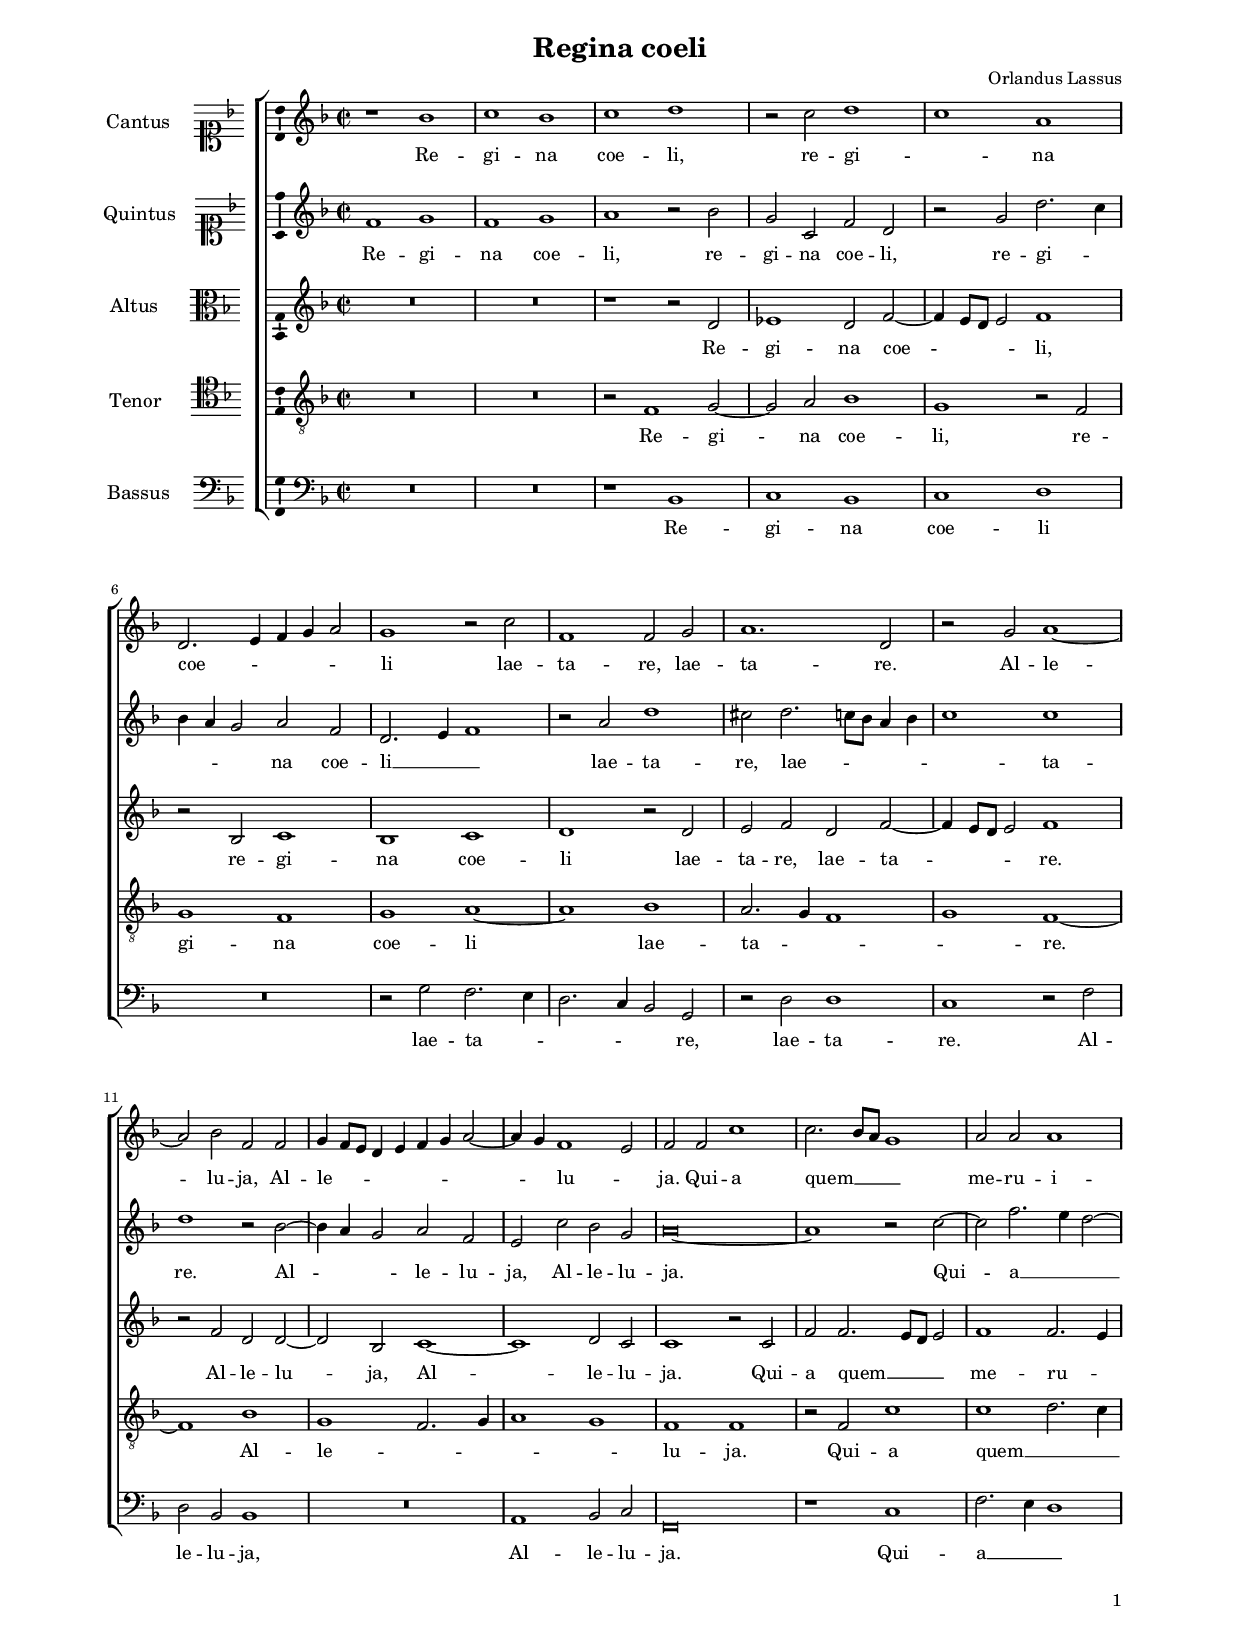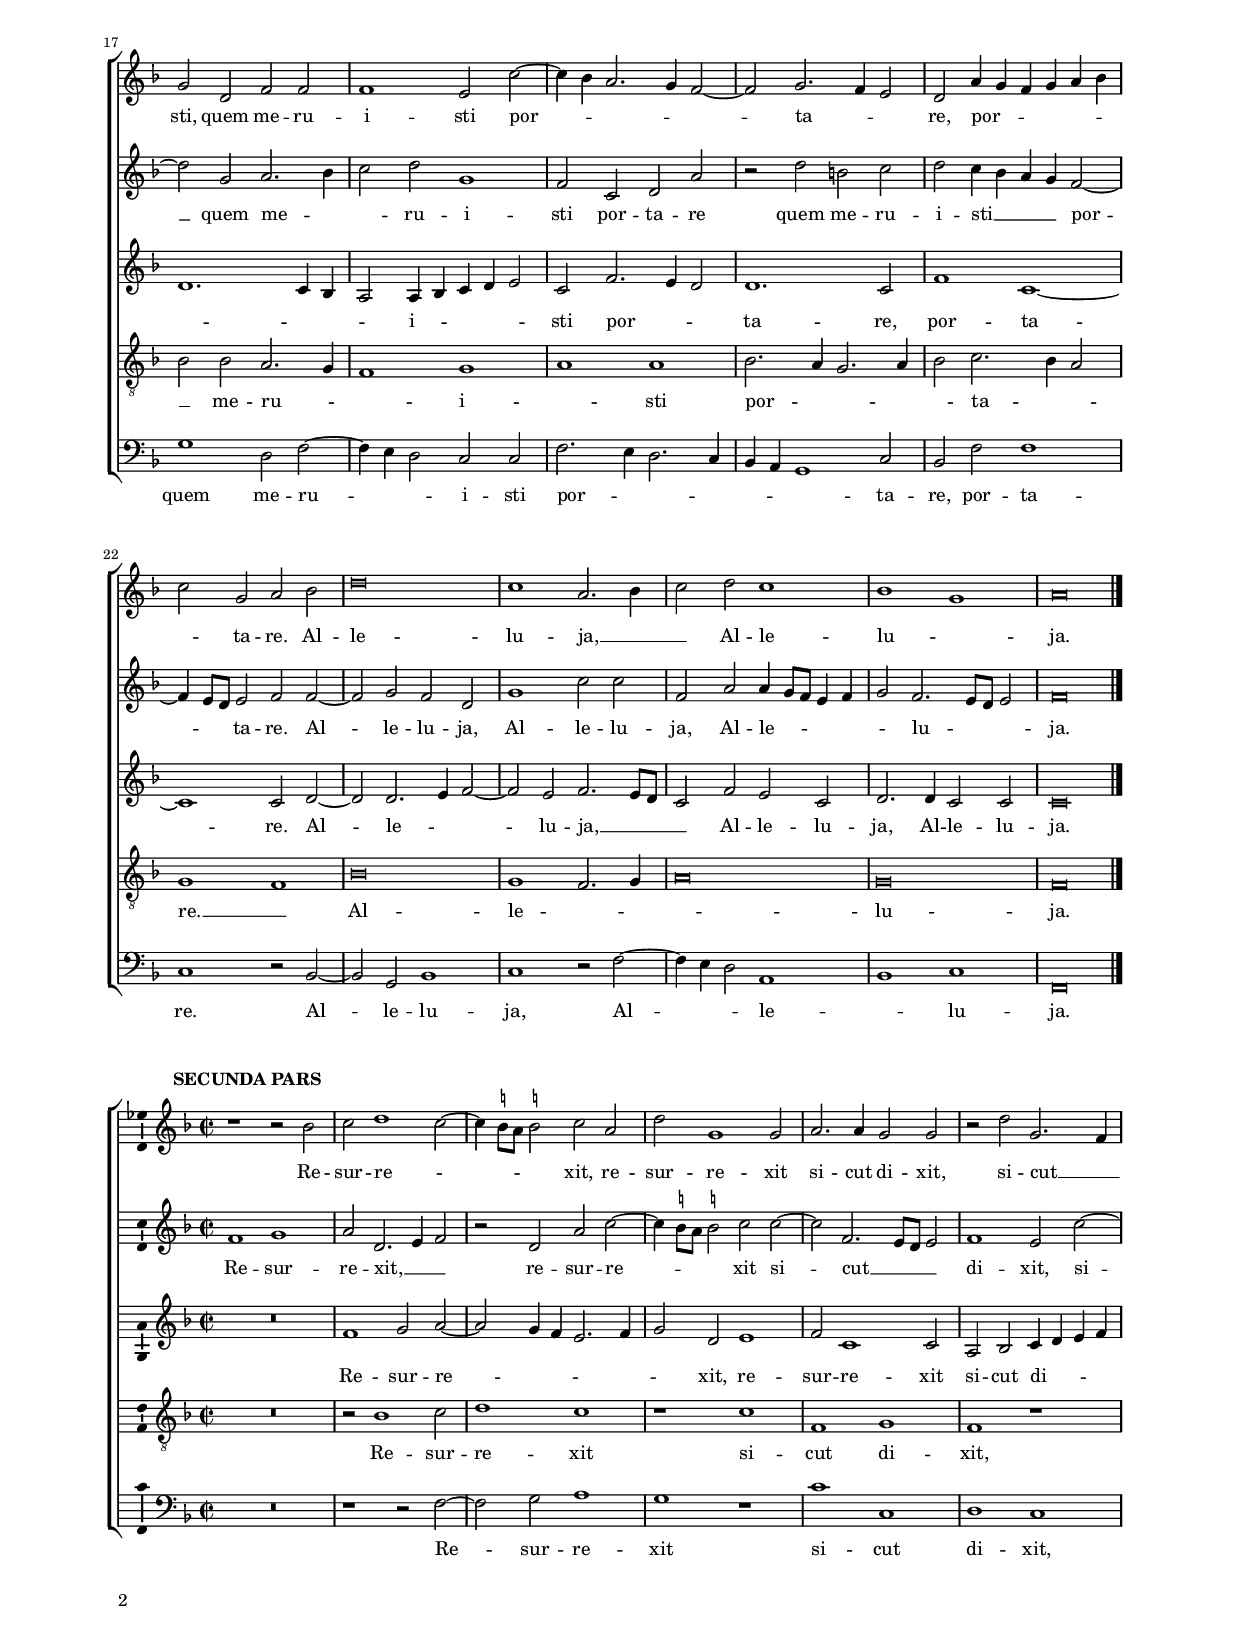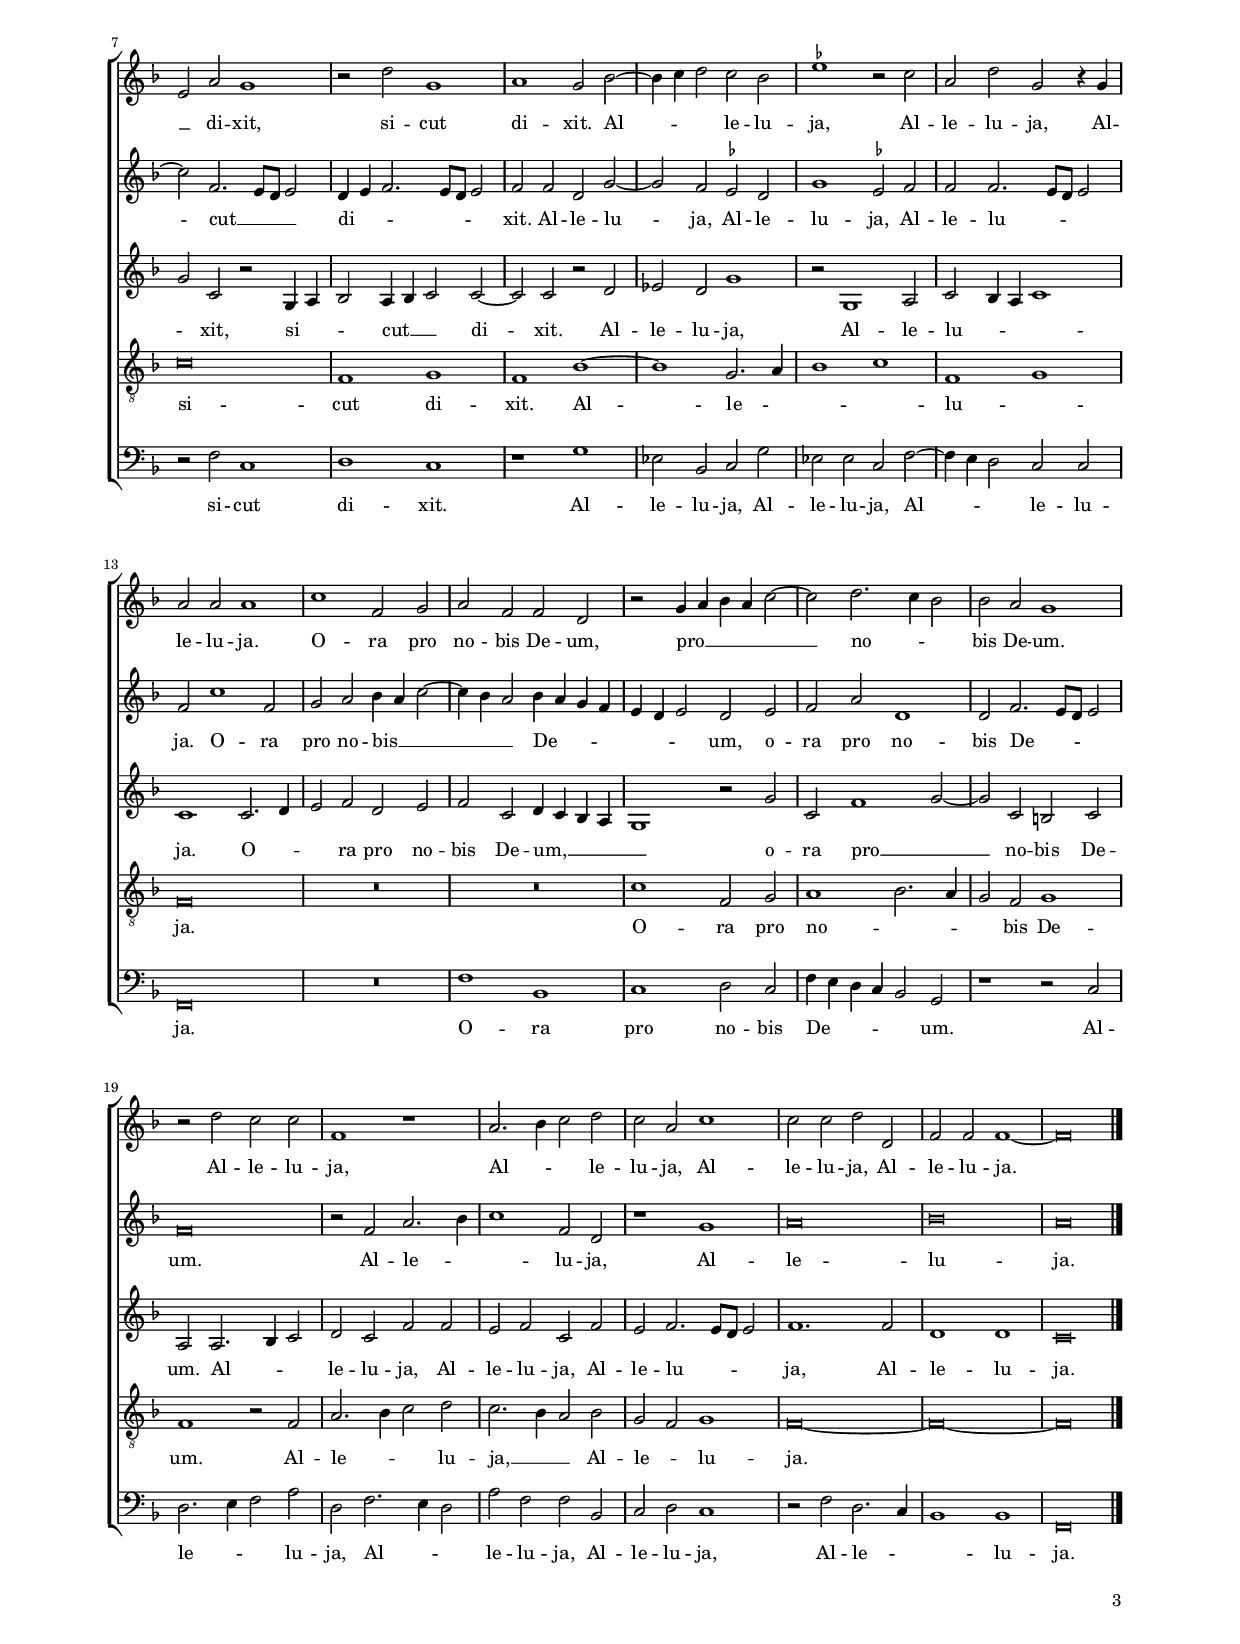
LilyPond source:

\header
{
  title="Regina coeli"
  composer="Orlandus Lassus"
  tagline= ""
}

\version "2.24.0"
\language deutsch
#(set-global-staff-size 15)
% #(set-default-paper-size "letter")
#(ly:set-option 'point-and-click #f)

	
	ficta = { \once \set suggestAccidentals = ##t }
	
	forget = #(define-music-function (music) (ly:music?) #{
		\accidentalStyle forget
		$music
		\accidentalStyle default
		#})
	
	m = \melisma
	me = \melismaEnd


\paper
	{
	top-margin = 1.8 \cm
	bottom-margin = 1.2 \cm
	left-margin = 2 \cm
	right-margin = 2 \cm
	ragged-bottom = ##f
	ragged-last-bottom = ##f
	print-page-number = ##f
	score-system-spacing = #'((basic-distance . 17) (minimum-distance . 14) (padding . 6) (strechability . 150))
	system-system-spacing = #'((basic-distance . 17) (minimum-distance . 14) (padding . 6) (strechability . 150))
	oddFooterMarkup=\markup   \fill-line { "" \fromproperty #'page:page-number-string }
	evenFooterMarkup=\markup  \fill-line { \fromproperty #'page:page-number-string "" }
	last-bottom-spacing = #'((basic-distance . 12) (minimum-distance . 7) (padding . 4))
%	systems-per-page = 3
%	page-count = 6
%	min-systems-per-page = 3
	}

global = {
	\key f \major
	\time 2/2 \set Score.measureLength = #(ly:make-moment 2/1)
	\skip 1*2*27 \bar "|."
	}
	

incipitcantus = \markup { \score {
	{
	\set Staff.instrumentName = \markup { \fontsize #1 "Cantus" }
	\key f \major
	\clef soprano
	s4 \bar ""
	}
	\layout  {
	raggedright = ##t
	indent = 1.8 \cm
	line-width = 2.5 \cm
	\context { \Staff \remove Time_signature_engraver }
	\override Staff.Clef.Y-extent = #'(0 . 0)
	}} \hspace #1 }
      
       
incipitquintus = \markup { \score {
	{
	\set Staff.instrumentName = \markup { \fontsize #1 "Quintus" }
	\key f \major
	\clef soprano
	s4 \bar ""
	}
	\layout  {
	raggedright = ##t
	indent = 1.8 \cm
	line-width = 2.5 \cm
	\context { \Staff \remove Time_signature_engraver }
	\override Staff.Clef.Y-extent = #'(0 . 0)
	}} \hspace #1 }
      

incipitaltus = \markup { \score {
	{
	\set Staff.instrumentName = \markup { \fontsize #1 "Altus" }
	\key f \major
	\clef alto
	s4 \bar ""
	}
	\layout  {
	raggedright = ##t
	indent = 1.8 \cm
	line-width = 2.5 \cm
	\context { \Staff \remove Time_signature_engraver }
	\override Staff.Clef.Y-extent = #'(0 . 0)
	}} \hspace #1 }


incipittenor = \markup { \score {
	{
	\set Staff.instrumentName = \markup { \fontsize #1 "Tenor" }
	\key f \major
	\clef tenor
	s4 \bar ""
	}
	\layout  {
	raggedright = ##t
	indent = 1.8 \cm
	line-width = 2.5 \cm
	\context { \Staff \remove Time_signature_engraver }
	\override Staff.Clef.Y-extent = #'(0 . 0)
	}} \hspace #1 }
      
      
incipitbassus = \markup { \score {
	{
	\set Staff.instrumentName = \markup { \fontsize #1 "Bassus" }
	\key f \major
	\clef bass
	s4 \bar ""
	}
	\layout  {
	raggedright = ##t
	indent = 1.8 \cm
	line-width = 2.5 \cm
	\context { \Staff \remove Time_signature_engraver }
	\override Staff.Clef.Y-extent = #'(0 . 0)
	}} \hspace #1 }


cantus =  \relative c''
	{
	r1 b
	c1 b
	c1 d
	r2 c d1
%5
	c1 a |
	d,2. e4 f g a2
	g1 r2 c
	f,1 f2 g
	a1. d,2
%10
	r2 g a1~ |
	a2 b f f
	g4 f8 e d4 e f g a2~
	a4 g f1 e2
	f2 f c'1
%15
	c2. b8 a g1 |
	a2 a a1
	g2 d f f
	f1 e2 c'~
	c4 b a2. g4 f2~
%20
	f2 g2. f4 e2 |
	d2 a'4 g f g a b
	c2 g a b
	d\breve
	c1 a2. b4
%25
	c2 d c1 |
	b1 g
	a\breve |
	}


quintus =  \relative c''
	{
	f,1 g
	f1 g
	a1 r2 b
	g2 c, f d
%5
	r2 g d'2. c4 |
	b4 a g2 a f
	d2. e4 f1
	r2 a d1
	cis2 d2. c8 b a4 b
%10
	c1 c |
	d1 r2 b~
	b4 a g2 a f
	e2 c' b g
	a\breve~
%15
	a1 r2 c~ |
	c2 f2. e4 d2~
	d2 g, a2. b4
	c2 d g,1
	f2 c d a'
%20
	r2 d h c |
	d2 c4 b a g f2~
	f4 e8 d e2 f f~
	f2 g f d
	g1 c2 c
%25
	f,2 a a4 g8 f e4 f
	g2 f2. e8 d e2 |
	f\breve |
	}


altus =  \relative c'
	{
	R\breve
	R\breve
	r1 r2 d
	es1 d2 f~
%5
	f4 e8 d e2 f1 |
	r2 b, c1
	b1 c
	d1 r2 d
	e2 f d f~
%10
	f4 e8 d e2 f1 |
	r2 f d d~
	d2 b c1~
	c1 d2 c
	c1 r2 c
%15
	f2 f2. e8 d e2 |
	f1 f2. e4
	d1. c4 b
	a2 a4 b c d e2
	c2 f2. e4 d2
%20
	d1. c2 |
	f1 c~
	c1 c2 d~
	d2 d2. e4 f2~
	f2 e f2. e8 d
%25
	c2 f e c |
	d2. d4 c2 c
	c\breve |
	}


tenor  =  \relative c'
	{
	R\breve
	R\breve
	r2 f,1 g2~
	g2 a b1
%5
	g1 r2 f |
	g1 f
	g1 a~
	a1 b
	a2. g4 f1
%10
	g1 f~ |
	f1 b
	g1 f2. g4
	a1 g
	f1 f
%15
	r2 f c'1 |
	c1 d2. c4
	b2 b a2. g4
	f1 g
	a1 a
%20
	b2. a4 g2. a4 |
	b2 c2. b4 a2
	g1 f
	b\breve
	g1 f2. g4
%25
	a\breve |
	g\breve
	f\breve |
	}


bassus  =  \relative c
	{
	R\breve
	R\breve
	r1 b
	c1 b
%5
	c1 d |
	R\breve
	r2 g f2. e4
	d2. c4 b2 g
	r2 d' d1
%10
	c1 r2 f |
	d2 b b1
	R\breve
	a1 b2 c
	f,\breve
%15
	r1 c' |
	f2. e4 d1
	g1 d2 f~
	f4 e d2 c c
	f2. e4 d2. c4
%20
	b4 a g1 c2 |
	b2 f' f1
	c1 r2 b~
	b2 g b1
	c1 r2 f~
%25
	f4 e d2 a1 |
	b1 c
	f,\breve |
	}


lyricscantus = \lyricmode {
	Re -- gi -- na coe -- li,
	re -- gi -- _ na coe -- _ _ _ _ li
	lae -- ta -- re,
	lae -- ta -- re.
	Al -- le -- lu -- ja,
	Al -- le -- _ _ _ _ _ _ _ _ lu -- _ ja.
	Qui -- a quem __ _ _ _ me -- ru -- i -- sti,
	quem me -- ru -- i -- sti por -- _ _ _ _ ta -- _ _ re,
	por -- _ _ _ _ _ _ ta -- re.
	Al -- le -- lu -- ja, __ _ _ 
	Al -- le -- lu -- _ ja.
	}


lyricsquintus = \lyricmode {
	Re -- gi -- na coe -- li,
	re -- gi -- na coe -- li,
	re -- gi -- _ _ _ _ na coe -- li __ _ _
	lae -- ta -- re,
	lae -- _ _ _ _ _ ta -- re.
	Al -- _ _ le -- lu -- ja,
	Al -- le -- lu -- ja.
	Qui -- a __ _ _ quem me -- _ _ ru -- i -- sti por -- ta -- re
	quem me -- ru -- i -- sti __ _ _ _ por -- _ _ ta -- re.
	Al -- le -- lu -- ja,
	Al -- le -- lu -- ja,
	Al -- le -- _ _ _ _ _ lu -- _ _ _ ja.
	}


lyricsaltus = \lyricmode {
	Re -- gi -- na coe -- _ _ _ li,
	re -- gi -- na coe -- li
	lae -- ta -- re,
	lae -- ta -- _ _ _ re.
	Al -- le -- lu -- ja,
	Al -- le -- lu -- ja.
	Qui -- a quem __ _ _ _ me -- ru -- _ _ _ _ _ i -- _ _ _ _ sti por -- _ _ ta -- re,
	por -- ta -- re.
	Al -- le -- _ _ lu -- ja, __ _ _ _ 
	Al -- le -- lu -- ja,
	Al -- le -- lu -- ja.
	}


lyricstenor = \lyricmode {
	Re -- gi -- na coe -- li,
	re -- gi -- na coe -- li
	lae -- ta -- _ _ _ re.
	Al -- le -- _ _ _ _ lu -- ja.
	Qui -- a quem __ _ _ _ me -- ru -- _ _ i -- _ sti por -- _ _ _ _ ta -- _ _ re. __ _
	Al -- le -- _ _ _ lu -- ja.
	}


lyricsbassus = \lyricmode {
	Re -- gi -- na coe -- li
	lae -- ta -- _ _ _ _ re,
	lae -- ta -- re.
	Al -- le -- lu -- ja,
	Al -- le -- lu -- ja.
	Qui -- a __ _ _ quem me -- ru -- _ _ i -- sti por -- _ _ _ _ _ _ ta -- re,
	por -- ta -- re.
	Al -- le -- lu -- ja,
	Al -- _ _ le -- _ lu -- ja.
	}


\score
{  
	\transpose c c {
	\new ChoirStaff \with { \override StaffGrouper.staff-staff-spacing.basic-distance = #12 }
	<<

	\new Staff << \global
	\new Voice="v1" {
		\set Staff.instrumentName=\incipitcantus
		\set Staff.midiInstrument = "reed organ"
		\clef violin
		\cantus }
	\new Lyrics \lyricsto "v1" {\lyricscantus }
	>>


	\new Staff << \global
	\new Voice="v5" {
		\set Staff.instrumentName=\incipitquintus
		\set Staff.midiInstrument = "reed organ"
		\clef violin
		\quintus}
	\new Lyrics \lyricsto "v5" {\lyricsquintus }
	>>


	\new Staff << \global
	\new Voice="v2" {
		\set Staff.instrumentName=\incipitaltus
		\set Staff.midiInstrument = "reed organ"
		\clef violin % "G_8"
		\altus}
	\new Lyrics \lyricsto "v2" {\lyricsaltus }
	>>


	\new Staff << \global
	\new Voice="v3" {
		\set Staff.instrumentName=\incipittenor
		\set Staff.midiInstrument = "reed organ"
		\clef "G_8"
		\tenor }
	\new Lyrics \lyricsto "v3" {\lyricstenor }
	>>


	\new Staff << \global
	\new Voice="v4" {
		\set Staff.instrumentName=\incipitbassus
		\set Staff.midiInstrument = "reed organ"
		\clef bass
		\bassus }
	\new Lyrics \lyricsto "v4" {\lyricsbassus}
	>>

	>>
	} % transpose

	\layout
	{
	indent = 2.5 \cm
	\context { \Staff \override TimeSignature.break-visibility = #end-of-line-invisible }
	\context { \Lyrics \override VerticalAxisGroup.nonstaff-relatedstaff-spacing.padding = #1.4 }
%	\context { \Lyrics \override LyricText.font-size = #1 }
	\context { \Staff \consists Ambitus_engraver }
	\context { \Score \override BarNumber.padding = #2 }
	\context { \Voice \override NoteHead.style = #'baroque }
	}


\midi
	{
	\tempo 2 = 90
	}

}

%%%%%%%%%%%%%%%%%%%%  SECUNDA PARS %%%%%%%%%%%%%%%%%%%%


global = {
	\key f \major
	\time 2/2 \set Score.measureLength = #(ly:make-moment 2/1)
	\skip 1*2*25 \bar "|."
	}


cantus =  \relative c''
	{
	r1 r2 b
	c2 d1 c2~
	c4 \stemDown \ficta h8 a \stemNeutral \ficta h!2 c a
	d2 g,1 g2
%5
	a2. a4 g2 g |
	r2 d' g,2. f4
	e2 a g1
	r2 d' g,1
	a1 g2 b~
%10
	b4 c d2 c b |
	\ficta es1 r2 c
	a2 d g, r4 g
	a2 a a1
	c1 f,2 g
%15
	a2 f f d |
	r2 g4 a b a c2~
	c2 d2. c4 b2
	b2 a g1
	r2 d' c c
%20
	f,1 r |
	a2. b4 c2 d
	c2 a c1
	c2 c d d,
	f2 f f1~
%25
	f\breve | 
	}


quintus =  \relative c''
	{
	f,1 g
	a2 d,2. e4 f2
	r2 d a' c~
	c4 \stemDown \ficta h8 a \stemNeutral \ficta h!2 c c~
%5
	c2 f,2. e8 d e2 |
	f1 e2 c'~
	c2 f,2. e8 d e2
	d4 e f2. e8 d e2
	f2 f d g~
%10
	g2 f \ficta es d |
	g1 \ficta es2 f
	f2 f2. e8 d e2
	f2 c'1 f,2
	g2 a b4 a c2~
%15
	c4 b a2 b4 a g f |
	e4 d e2 d e
	f2 a d,1
	d2 f2. e8 d e2
	f\breve
%20
	r2 f a2. b4 |
	c1 f,2 d
	r1 g
	a\breve
	b\breve
%25
	a\breve |
	}


altus =  \relative c'
	{
	R\breve
	f1 g2 a~
	a2 g4 f e2. f4
	g2 d e1
%5
	f2 c1 c2 |
	a2 b c4 d e f
	g2 c, r g4 a
	b2 a4 b c2 c~
	c2 c r d
%10
	es2 d g1 |
	r2 g,1 a2
	c2 b4 a c1
	c1 c2. d4
	e2 f d e
%15
	f2 c d4 c b a |
	g1 r2 g'
	c,2 f1 g2~
	g2 c, h c
	a2 a2. b4 c2
%20
	d2 c f f |
	e2 f c f
	e2 f2. e8 d e2
	f1. f2
	d1 d
%25
	c\breve |
	}


tenor  =  \relative c'
	{
	R\breve
	r2 b1 c2
	d1 c
	r1 c
%5
	f,1 g |
	f1 r
	c'\breve
	f,1 g
	f1 b~
%10
	b1 g2. a4 |
	b1 c
	f,1 g
	f\breve
	R\breve
%15
	R\breve |
	c'1 f,2 g
	a1 b2. a4
	g2 f g1
	f1 r2 f
%20
	a2. b4 c2 d |
	c2. b4 a2 b
	g2 f g1
	f\breve~
	f\breve~
%25
	f\breve |
	}


bassus  =  \relative c
	{
	R\breve
	r1 r2 f~
	f2 g a1
	g1 r
%5
	c1 c, |
	d1 c
	r2 f c1
	d1 c
	r1 g'
%10
	es2 b c g' |
	es2 es c f~
	f4 e d2 c c
	f,\breve
	R\breve
%15
	f'1 b, |
	c1 d2 c
	f4 e d c b2 g
	r1 r2 c
	d2. e4 f2 a
%20
	d,2 f2. e4 d2 |
	a'2 f f b,
	c2 d c1
	r2 f d2. c4
	b1 b
%25
	f\breve |
	}


lyricscantus = \lyricmode {
	Re -- sur -- re -- _ _ _ _ xit,
	re -- sur -- re -- xit
	si -- cut di -- xit,
	si -- cut __ _ _ di -- xit,
	si -- cut di -- xit.
	Al -- _ _ le -- lu -- ja,
	Al -- le -- lu -- ja,
	Al -- le -- lu -- ja.
	O -- ra pro no -- bis De -- um,
	pro __ _ _ _ _ no -- _ _ bis De -- um.
	Al -- le -- lu -- ja,
	Al -- _ _ le -- lu -- ja,
	Al -- le -- lu -- ja,
	Al -- le -- lu -- ja.
	}


lyricsquintus = \lyricmode {
	Re -- sur -- re -- xit, __ _ _
	re -- sur -- re -- _ _ _ xit
	si -- cut __ _ _ _ di -- xit,
	si -- cut __ _ _ _ di -- _ _ _ _ _ xit.
	Al -- le -- lu -- ja,
	Al -- le -- lu -- ja,
	Al -- le -- lu -- _ _ _ ja.
	O -- ra pro no -- bis __ _ _ _ _ De -- _ _ _ _ _ _ um,
	o -- ra pro no -- bis De -- _ _ _ um.
	Al -- le -- _ _ lu -- ja,
	Al -- le -- lu -- ja.
	}


lyricsaltus = \lyricmode {
	Re -- sur -- re -- _ _ _ _ _ xit,
	re -- sur -- re -- xit
	si -- cut di -- _ _ _ _ xit,
	si -- _ _ cut __ _ _ di -- xit.
	Al -- le -- lu -- ja,
	Al -- le -- lu -- _ _ _ ja.
	O -- _ _ ra pro no -- bis De -- um, __ _ _ _ _
	o -- ra pro __ _ no -- bis De -- um.
	Al -- _ _ le -- lu -- ja,
	Al -- le -- lu -- ja,
	Al -- le -- lu -- _ _ _ ja,
	Al -- le -- lu -- ja.
	}


lyricstenor = \lyricmode {
	Re -- sur -- re -- xit
	si -- cut di -- xit,
	si -- cut di -- xit.
	Al -- le -- _ _ _ lu -- _ ja.
	O -- ra pro no -- _ _ _ bis De -- um.
	Al -- le -- _ _ lu -- ja, __ _ _ 
	Al -- le -- _ lu -- ja.
	}


lyricsbassus = \lyricmode {
	Re -- sur -- re -- xit
	si -- cut di -- xit,
	si -- cut di -- xit.
	Al -- le -- lu -- ja,
	Al -- le -- lu -- ja,
	Al -- _ _ le -- lu -- ja.
	O -- ra pro no -- bis De -- _ _ _ _ um.
	Al -- le -- _ _ lu -- ja,
	Al -- _ _ le -- lu -- ja,
	Al -- le -- lu -- ja,
	Al -- le -- _ _ lu -- ja.
	}


\score
	{  
	\transpose c c {
	\new ChoirStaff \with { \override StaffGrouper.staff-staff-spacing.basic-distance = #12 }
	<<

	\new Staff <<\global
	\new Voice="v1" {
	  %\set Staff.instrumentName=Cantus
		\set Staff.midiInstrument = "reed organ"
		\clef violin
		\cantus }
	\new Lyrics \lyricsto "v1" {\lyricscantus }
	>>


	\new Staff << \global
	\new Voice="v5" {
	  %\set Staff.instrumentName=Quintus
		\set Staff.midiInstrument = "reed organ"
		\clef violin
		\quintus}
	\new Lyrics \lyricsto "v5" {\lyricsquintus }
	>>


	\new Staff << \global
	\new Voice="v2" {
	  %\set Staff.instrumentName=Altus
		\set Staff.midiInstrument = "reed organ"
		\clef violin % "G_8"
		\altus}
	\new Lyrics \lyricsto "v2" {\lyricsaltus }
	>>


	\new Staff <<\global
	\new Voice="v3" {
	  %\set Staff.instrumentName=Tenor
		\set Staff.midiInstrument = "reed organ"
		\clef "G_8"
		\tenor }
	\new Lyrics \lyricsto "v3" {\lyricstenor }
	>>


	\new Staff <<\global
	\new Voice="v4" {
	  %\set Staff.instrumentName=Bassus
		\set Staff.midiInstrument = "reed organ"
		\clef bass
		\bassus }
	\new Lyrics \lyricsto "v4" {\lyricsbassus}
	>>
	
	>>
	} % transpose

	\layout
	{
	indent = 0 \cm
	\context { \Staff \override TimeSignature.break-visibility = #end-of-line-invisible }
	\context { \Lyrics \override VerticalAxisGroup.nonstaff-relatedstaff-spacing.padding = #1.4 }
%	\context { \Lyrics \override LyricText.font-size = #1 }
	\context { \Staff \consists Ambitus_engraver }
	\context { \Score \override BarNumber.padding = #2 }
	\context { \Voice \override NoteHead.style = #'baroque }
	}

	\header { piece = \markup { \raise #2 \hspace # 7 \bold "SECUNDA PARS"} }

\midi
	{
	\tempo 2 = 90
	}
	
}

% EOF
